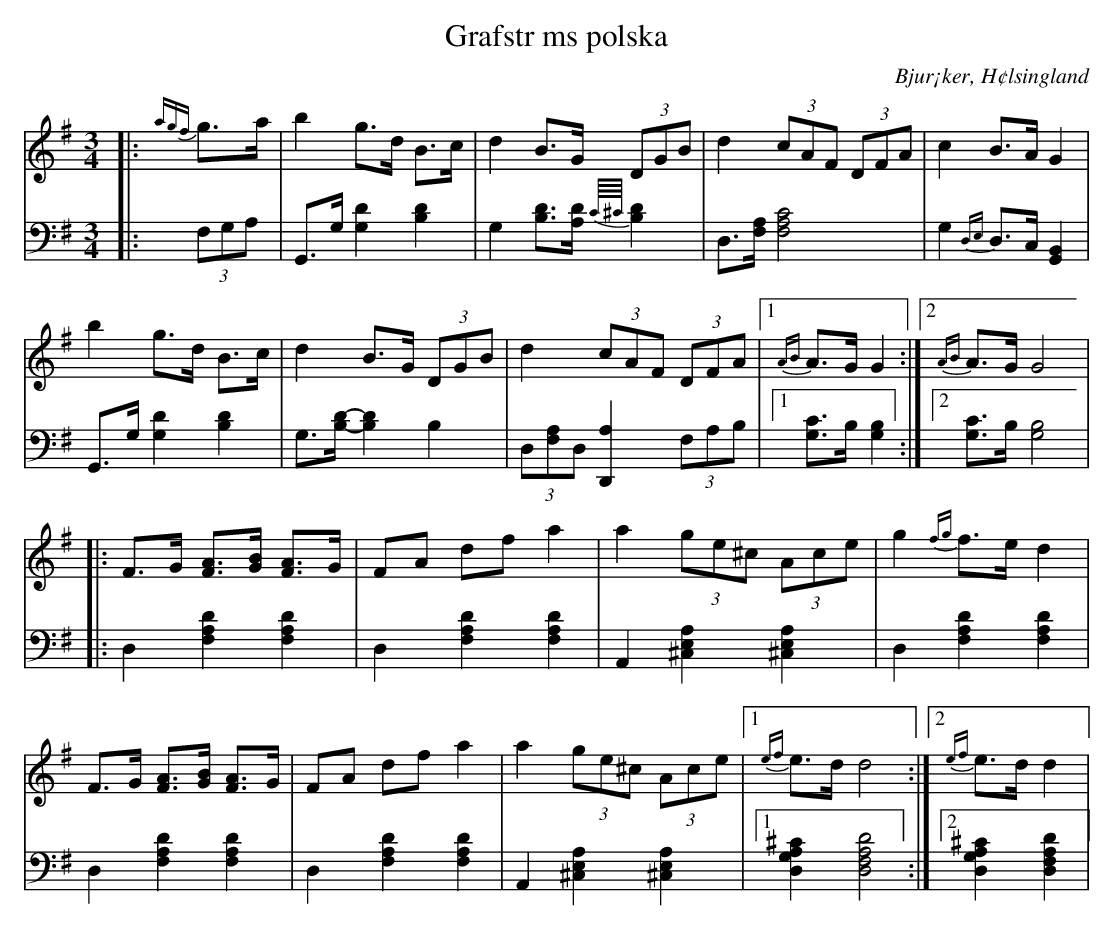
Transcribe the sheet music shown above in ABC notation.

X:1
T: Grafstr ms polska
O: Bjur¡ker, H¢lsingland
M: 3/4
L: 1/8
K: G
V:1
V:2
V: 1
|:{agf}g>a|b2 g>d B>c|d2 B>G (3DGB|d2 (3cAF (3DFA|c2 B>A G2|
b2 g>d B>c|d2 B>G (3DGB|d2 (3cAF (3DFA|1 {AB}A>G G2:|2 {AB}A>G G4|
|:F>G [FA]>[GB] [FA]>G |FA df a2 |a2 (3ge^c (3Ace |g2 {fg}f>e d2 |
F>G [FA]>[GB] [FA]>G |FA df a2 |a2 (3ge^c (3Ace |1 {ef}e>d d4:|2 {ef}e>d d2|
V:2 clef=bass
|:(3F,G,A, | G,,>G, [G,2D2] [B,2D2]|G,2 [B,D]>[A,D] {C//^C//}[B,D]2|D,>[F,A,] [F,4A,4C4]| G,2 {D,E,}D,>C, [G,,2B,,2]|
 G,,>G, [G,2D2] [B,2D2]|G,>[B,D]-[B,2D2] B,2|(3D,[F,A,]D, [D,,2A,2] (3F,A,B,|1 [G,C]>B, [G,2B,2]:|2 [G,C]>B, [G,4B,4]|
|:D,2 [F,2A,2D2] [F,2A,2D2]|D,2 [F,2A,2D2] [F,2A,2D2]| A,,2 [^C,2E,2A,2] [^C,2E,2A,2]|D,2 [F,2A,2D2] [F,2A,2D2] |
D,2 [F,2A,2D2] [F,2A,2D2] | D,2 [F,2A,2D2] [F,2A,2D2] | A,,2 [^C,2E,2A,2] [^C,2E,2A,2]|1 [D,2G,2A,2^C2] [D,4F,4A,4D4]:|2 [D,2G,2A,2^C2] [D,2F,2A,2D2]|
